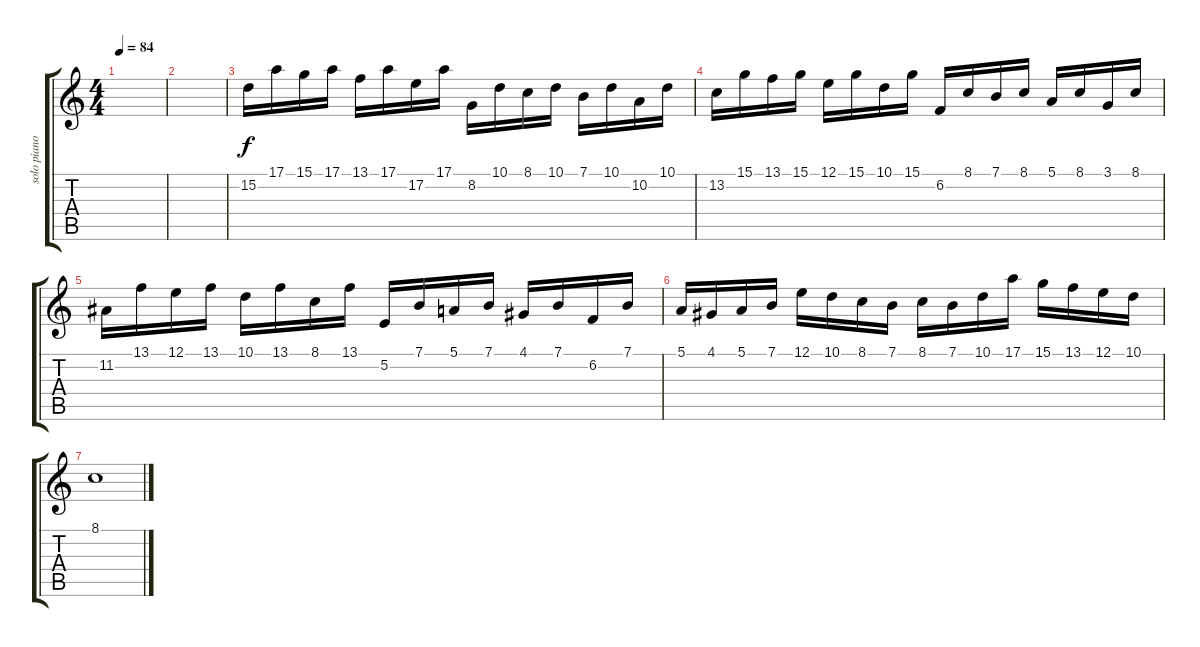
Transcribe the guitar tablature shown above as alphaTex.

\track ("solo piano" "solo piano") {instrument acousticgrandpiano}
\staff {score tabs}
\tuning (E4 B3 G3 D3 A2 E2) {hide}
\ts (4 4)
\tempo 84
\clef g2
\ks c
|
|
15.2.16 17.1.16 15.1.16 17.1.16 13.1.16 17.1.16 17.2.16 17.1.16 8.2.16 10.1.16 8.1.16 10.1.16 7.1.16 10.1.16 10.2.16 10.1.16 |
13.2.16 15.1.16 13.1.16 15.1.16 12.1.16 15.1.16 10.1.16 15.1.16 6.2.16 8.1.16 7.1.16 8.1.16 5.1.16 8.1.16 3.1.16 8.1.16 |
11.2.16 13.1.16 12.1.16 13.1.16 10.1.16 13.1.16 8.1.16 13.1.16 5.2.16 7.1.16 5.1.16 7.1.16 4.1.16 7.1.16 6.2.16 7.1.16 |
5.1.16 4.1.16 5.1.16 7.1.16 12.1.16 10.1.16 8.1.16 7.1.16 8.1.16 7.1.16 10.1.16 17.1.16 15.1.16 13.1.16 12.1.16 10.1.16 |
8.1.1
